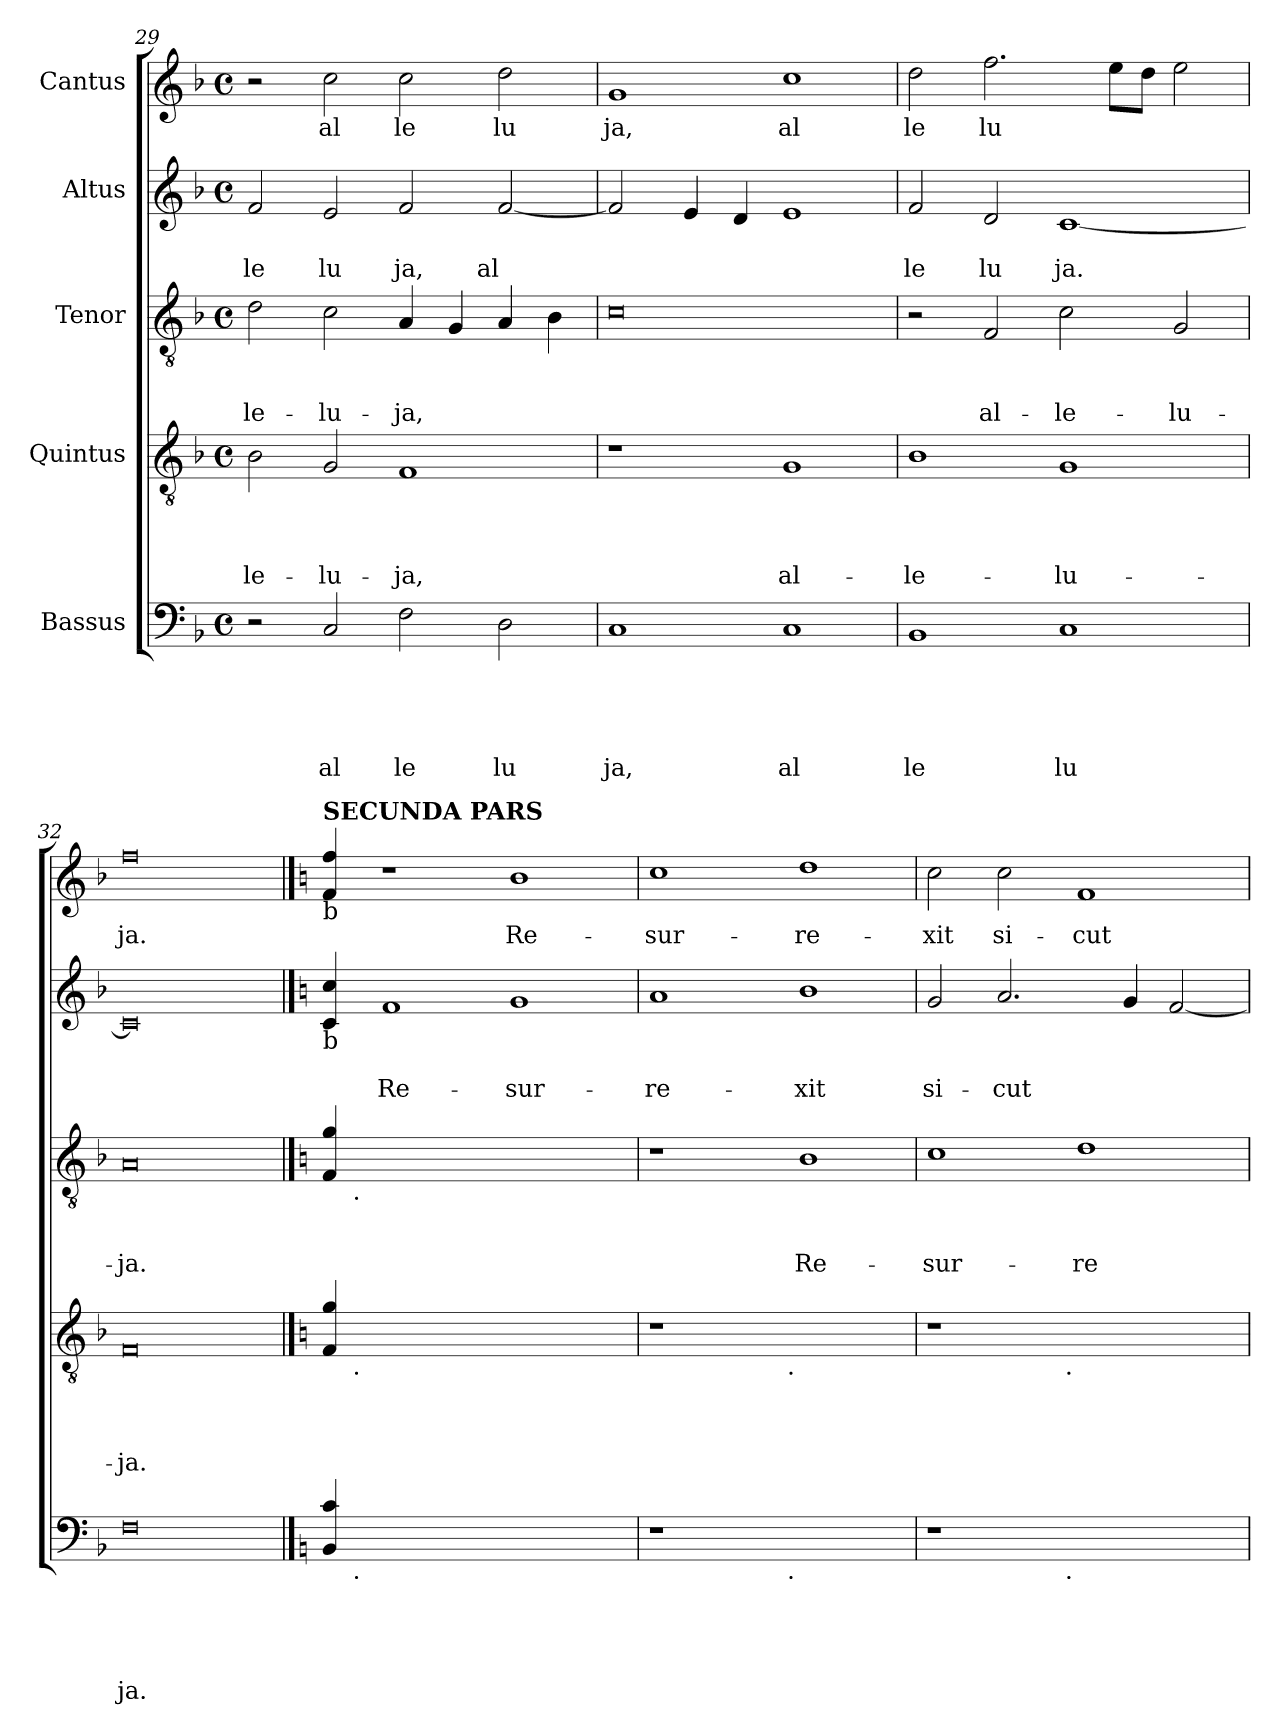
**kern	**text	**text	**text	**text	**text	**kern	**text	**text	**text	**text	**kern	**text	**text	**text	**kern	**text	**text	**kern	**text
*part5	*part5	*part5	*part5	*part5	*part5	*part4	*part4	*part4	*part4	*part4	*part3	*part3	*part3	*part3	*part2	*part2	*part2	*part1	*part1
*staff5	*staff5	*staff5	*staff5	*staff5	*staff5	*staff4	*staff4	*staff4	*staff4	*staff4	*staff3	*staff3	*staff3	*staff3	*staff2	*staff2	*staff2	*staff1	*staff1
*I"Bassus	*	*	*	*	*	*I"Quintus	*	*	*	*	*I"Tenor	*	*	*	*I"Altus	*	*	*I"Cantus	*
*clefF4	*	*	*	*	*	*clefGv2	*	*	*	*	*clefGv2	*	*	*	*clefG2	*	*	*clefG2	*
*k[b-]	*	*	*	*	*	*k[b-]	*	*	*	*	*k[b-]	*	*	*	*k[b-]	*	*	*k[b-]	*
*F:	*	*	*	*	*	*F:	*	*	*	*	*F:	*	*	*	*F:	*	*	*F:	*
*M4/4	*	*	*	*	*	*M4/4	*	*	*	*	*M4/4	*	*	*	*M4/4	*	*	*M4/4	*
*met(c)	*	*	*	*	*	*met(c)	*	*	*	*	*met(c)	*	*	*	*met(c)	*	*	*met(c)	*
=29	=29	=29	=29	=29	=29	=29	=29	=29	=29	=29	=29	=29	=29	=29	=29	=29	=29	=29	=29
!	!	!	!	!	!	!	!	!	!	!LO:LY:b	!	!	!	!LO:LY:b	!	!	!LO:LY:b	!	!
2r	.	.	.	.	.	2B-\	.	.	.	-le-	2d\	.	.	-le-	2f/	.	le	2r	.
!	!	!	!	!	!LO:LY:b	!	!	!	!	!LO:LY:b	!	!	!	!LO:LY:b	!	!	!LO:LY:b	!	!LO:LY:b
2C/	.	.	.	.	al	2G/	.	.	.	-lu-	2c\	.	.	-lu-	2e/	.	lu	2cc\	al
!	!	!	!	!	!LO:LY:b	!	!	!	!	!LO:LY:b	!	!	!	!LO:LY:b	!	!	!LO:LY:b	!	!LO:LY:b
2F\	.	.	.	.	le	1F	.	.	.	-ja,	4A/	.	.	-ja,	2f/	.	ja,	2cc\	le
.	.	.	.	.	.	.	.	.	.	.	4G/	.	.	.	.	.	.	.	.
!	!	!	!	!	!LO:LY:b	!	!	!	!	!	!	!	!	!	!	!	!LO:LY:b	!	!LO:LY:b
2D\	.	.	.	.	lu	.	.	.	.	.	4A/	.	.	.	[<2f/	.	al	2dd\	lu
.	.	.	.	.	.	.	.	.	.	.	4B-\	.	.	.	.	.	.	.	.
=30	=30	=30	=30	=30	=30	=30	=30	=30	=30	=30	=30	=30	=30	=30	=30	=30	=30	=30	=30
!	!	!	!	!	!LO:LY:b	!	!	!	!	!	!	!	!	!	!	!	!	!	!LO:LY:b
1C	.	.	.	.	ja,	1r	.	.	.	.	0c	.	.	.	2f/]	.	.	1g	ja,
.	.	.	.	.	.	.	.	.	.	.	.	.	.	.	4e/	.	.	.	.
.	.	.	.	.	.	.	.	.	.	.	.	.	.	.	4d/	.	.	.	.
!	!	!	!	!	!LO:LY:b	!	!	!	!	!LO:LY:b	!	!	!	!	!	!	!	!	!LO:LY:b
1C	.	.	.	.	al	1G	.	.	.	al-	.	.	.	.	1e	.	.	1cc	al
=31	=31	=31	=31	=31	=31	=31	=31	=31	=31	=31	=31	=31	=31	=31	=31	=31	=31	=31	=31
!	!	!	!	!	!LO:LY:b	!	!	!	!	!LO:LY:b	!	!	!	!	!	!	!LO:LY:b	!	!LO:LY:b
1BB-	.	.	.	.	le	1B-	.	.	.	-le-	2r	.	.	.	2f/	.	le	2dd\	le
!	!	!	!	!	!	!	!	!	!	!	!	!	!	!LO:LY:b	!	!	!LO:LY:b	!	!LO:LY:b
.	.	.	.	.	.	.	.	.	.	.	2F/	.	.	al-	2d/	.	lu	2.ff\	lu
!	!	!	!	!	!LO:LY:b	!	!	!	!	!LO:LY:b	!	!	!	!LO:LY:b	!	!	!LO:LY:b	!	!
1C	.	.	.	.	lu	1G	.	.	.	-lu-	2c\	.	.	-le-	[<1c	.	ja.	.	.
.	.	.	.	.	.	.	.	.	.	.	.	.	.	.	.	.	.	8ee\L	.
.	.	.	.	.	.	.	.	.	.	.	.	.	.	.	.	.	.	8dd\J	.
!	!	!	!	!	!	!	!	!	!	!	!	!	!	!LO:LY:b	!	!	!	!	!
.	.	.	.	.	.	.	.	.	.	.	2G/	.	.	-lu-	.	.	.	2ee\	.
=32	=32	=32	=32	=32	=32	=32	=32	=32	=32	=32	=32	=32	=32	=32	=32	=32	=32	=32	=32
!	!	!	!	!	!LO:LY:b	!	!	!	!	!LO:LY:b	!	!	!	!LO:LY:b	!	!	!	!	!LO:LY:b
0F	.	.	.	.	ja.	0F	.	.	.	-ja.	0A	.	.	-ja.	0c]	.	.	0ff	ja.
!!LO:LB:g=z
==33	==33	==33	==33	==33	==33	==33	==33	==33	==33	==33	==33	==33	==33	==33	==33	==33	==33	==33	==33
*k[]	*	*	*	*	*	*k[]	*	*	*	*	*k[]	*	*	*	*k[]	*	*	*k[]	*
*C:	*	*	*	*	*	*C:	*	*	*	*	*C:	*	*	*	*C:	*	*	*C:	*
!	!	!	!	!	!	!	!	!	!	!	!	!	!	!	!	!	!	!LO:TX:a:B:t=SECUNDA PARS	!
!	!	!	!	!	!	!	!	!	!	!	!	!	!	!	!	!	!	!LO:TX:b:t=b	!
!	!	!	!	!	!	!	!	!	!	!	!	!	!	!	!LO:TX:b:t=b	!	!	!	!
!	!	!	!	!	!	!	!	!	!	!	!LO:TX:b:t=b	!	!	!	!	!	!	!	!
!	!	!	!	!	!	!LO:TX:b:t=b	!	!	!	!	!	!	!	!	!	!	!	!	!
!LO:TX:b:t=b	!	!	!	!	!	!	!	!	!	!	!	!	!	!	!	!	!	!	!
*^	*	*	*	*	*	*^	*	*	*	*	*^	*	*	*	*	*	*	*	*
4BB/ 4c/	8ryy	.	.	.	.	.	4F/ 4g/	8ryy	.	.	.	.	4F/ 4g/	8ryy	.	.	.	4c/ 4cc/	.	.	4f/ 4ff/	.
!	!	!	!	!	!	!	!	!	!	!	!	!	!	!LO:TX:b:t=.	!	!	!	!	!	!	!	!
!	!	!	!	!	!	!	!	!LO:TX:b:t=.	!	!	!	!	!	!	!	!	!	!	!	!	!	!
!	!LO:TX:b:t=.	!	!	!	!	!	!	!	!	!	!	!	!	!	!	!	!	!	!	!	!	!
.	1ryy	.	.	.	.	.	.	1ryy	.	.	.	.	.	1ryy	.	.	.	.	.	.	.	.
!	!	!	!	!	!	!	!	!	!	!	!	!	!	!	!	!	!	!	!	!LO:LY:b	!	!
0ryy	.	.	.	.	.	.	0ryy	.	.	.	.	.	0ryy	.	.	.	.	1f	.	Re-	1r	.
.	1ryy	.	.	.	.	.	.	1ryy	.	.	.	.	.	1ryy	.	.	.	.	.	.	.	.
!	!	!	!	!	!	!	!	!	!	!	!	!	!	!	!	!	!	!	!	!LO:LY:b	!	!LO:LY:b
.	.	.	.	.	.	.	.	.	.	.	.	.	.	.	.	.	.	1g	.	-sur-	1b	Re-
.	8ryy	.	.	.	.	.	.	8ryy	.	.	.	.	.	8ryy	.	.	.	.	.	.	.	.
=34	=34	=34	=34	=34	=34	=34	=34	=34	=34	=34	=34	=34	=34	=34	=34	=34	=34	=34	=34	=34	=34	=34
!	!	!	!	!	!	!	!	!	!	!	!	!	!	!	!	!	!	!	!	!LO:LY:b	!	!LO:LY:b
*	*	*	*	*	*	*	*	*	*	*	*	*	*v	*v	*	*	*	*	*	*	*	*
1r	2ryy	.	.	.	.	.	1r	2ryy	.	.	.	.	1r	.	.	.	1a	.	-re-	1cc	-sur-
.	4...ryy	.	.	.	.	.	.	4...ryy	.	.	.	.	.	.	.	.	.	.	.	.	.
!	!	!	!	!	!	!	!	!LO:TX:b:t=.	!	!	!	!	!	!	!	!	!	!	!	!	!
!	!LO:TX:b:t=.	!	!	!	!	!	!	!	!	!	!	!	!	!	!	!	!	!	!	!	!
.	1ryy	.	.	.	.	.	.	1ryy	.	.	.	.	.	.	.	.	.	.	.	.	.
!	!	!	!	!	!	!	!	!	!	!	!	!	!	!	!	!LO:LY:b	!	!	!LO:LY:b	!	!LO:LY:b
1ryy	.	.	.	.	.	.	1ryy	.	.	.	.	.	1B	.	.	Re-	1b	.	-xit	1dd	-re-
.	32ryy	.	.	.	.	.	.	32ryy	.	.	.	.	.	.	.	.	.	.	.	.	.
=35	=35	=35	=35	=35	=35	=35	=35	=35	=35	=35	=35	=35	=35	=35	=35	=35	=35	=35	=35	=35	=35
!	!	!	!	!	!	!	!	!	!	!	!	!	!	!	!	!LO:LY:b	!	!	!LO:LY:b	!	!LO:LY:b
1r	2ryy	.	.	.	.	.	1r	2ryy	.	.	.	.	1c	.	.	-sur-	2g/	.	si-	2cc\	-xit
!	!	!	!	!	!	!	!	!	!	!	!	!	!	!	!	!	!	!	!LO:LY:b	!	!LO:LY:b
.	4...ryy	.	.	.	.	.	.	4...ryy	.	.	.	.	.	.	.	.	2.a/	.	-cut	2cc\	si-
!	!	!	!	!	!	!	!	!LO:TX:b:t=.	!	!	!	!	!	!	!	!	!	!	!	!	!
!	!LO:TX:b:t=.	!	!	!	!	!	!	!	!	!	!	!	!	!	!	!	!	!	!	!	!
.	1ryy	.	.	.	.	.	.	1ryy	.	.	.	.	.	.	.	.	.	.	.	.	.
!	!	!	!	!	!	!	!	!	!	!	!	!	!	!	!	!LO:LY:b	!	!	!	!	!LO:LY:b
1ryy	.	.	.	.	.	.	1ryy	.	.	.	.	.	1d	.	.	-re-	.	.	.	1f	-cut
.	.	.	.	.	.	.	.	.	.	.	.	.	.	.	.	.	4g/	.	.	.	.
.	.	.	.	.	.	.	.	.	.	.	.	.	.	.	.	.	[<2f/	.	.	.	.
.	32ryy	.	.	.	.	.	.	32ryy	.	.	.	.	.	.	.	.	.	.	.	.	.
*v	*v	*	*	*	*	*	*	*	*	*	*	*	*	*	*	*	*	*	*	*	*
*	*	*	*	*	*	*v	*v	*	*	*	*	*	*	*	*	*	*	*	*	*
=	=	=	=	=	=	=	=	=	=	=	=	=	=	=	=	=	=	=	=
*-	*-	*-	*-	*-	*-	*-	*-	*-	*-	*-	*-	*-	*-	*-	*-	*-	*-	*-	*-
